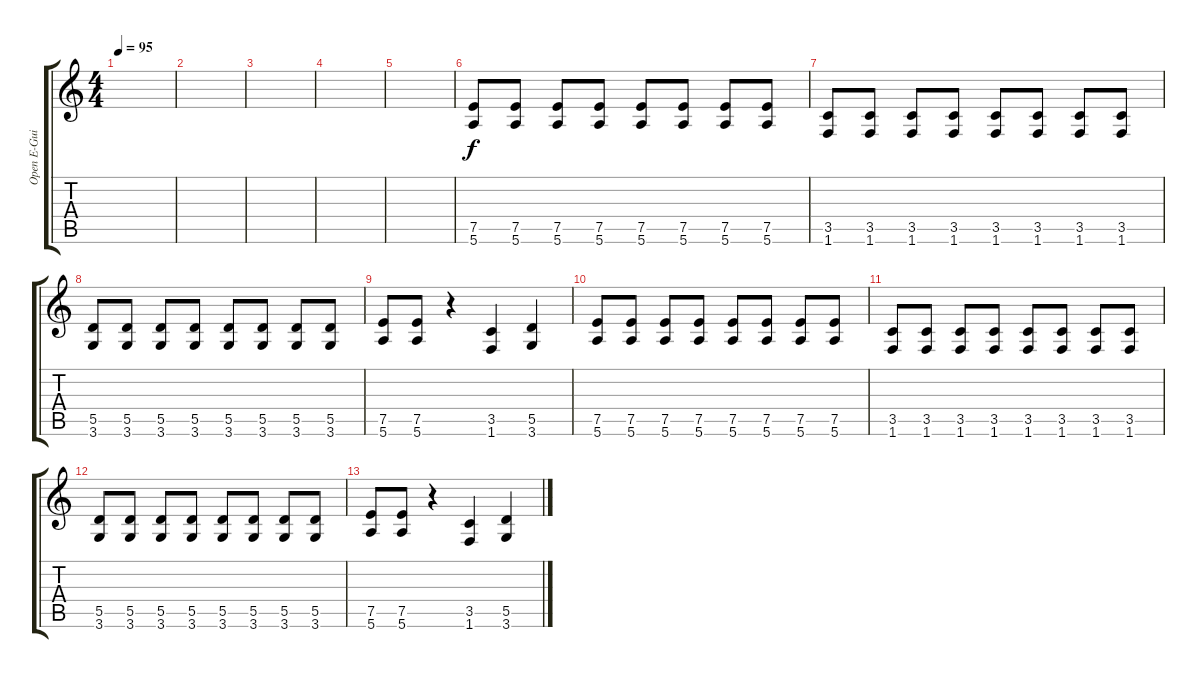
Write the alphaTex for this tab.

\track ("Open E-Guitar" "Open E-Gui") {instrument overdrivenguitar}
\staff {score tabs}
\tuning (E4 B3 G3 D3 A2 E2) {hide}
\ts (4 4)
\tempo 95
\clef g2
\ks c
|
|
|
|
|
(7.5 5.6).8 (7.5 5.6).8 (7.5 5.6).8 (7.5 5.6).8 (7.5 5.6).8 (7.5 5.6).8 (7.5 5.6).8 (7.5 5.6).8 |
(3.5 1.6).8 (3.5 1.6).8 (3.5 1.6).8 (3.5 1.6).8 (3.5 1.6).8 (3.5 1.6).8 (3.5 1.6).8 (3.5 1.6).8 |
(5.5 3.6).8 (5.5 3.6).8 (5.5 3.6).8 (5.5 3.6).8 (5.5 3.6).8 (5.5 3.6).8 (5.5 3.6).8 (5.5 3.6).8 |
(7.5 5.6).8 (7.5 5.6).8 r.4 (3.5 1.6).4 (5.5 3.6).4 |
(7.5 5.6).8 (7.5 5.6).8 (7.5 5.6).8 (7.5 5.6).8 (7.5 5.6).8 (7.5 5.6).8 (7.5 5.6).8 (7.5 5.6).8 |
(3.5 1.6).8 (3.5 1.6).8 (3.5 1.6).8 (3.5 1.6).8 (3.5 1.6).8 (3.5 1.6).8 (3.5 1.6).8 (3.5 1.6).8 |
(5.5 3.6).8 (5.5 3.6).8 (5.5 3.6).8 (5.5 3.6).8 (5.5 3.6).8 (5.5 3.6).8 (5.5 3.6).8 (5.5 3.6).8 |
(7.5 5.6).8 (7.5 5.6).8 r.4 (3.5 1.6).4 (5.5 3.6).4
